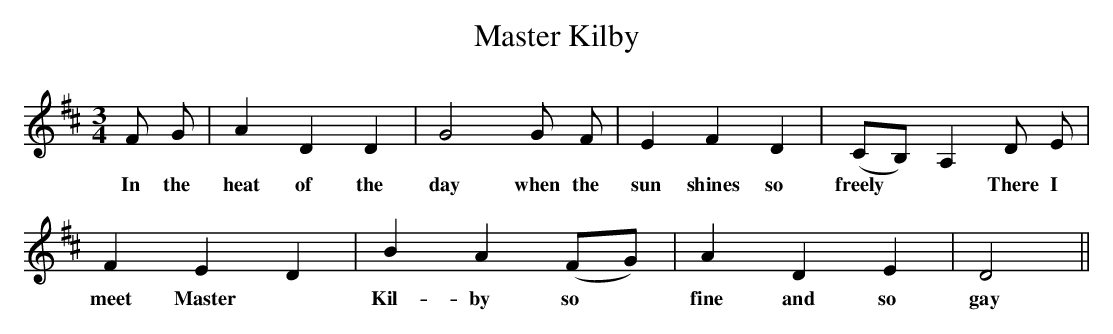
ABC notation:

X:1
T: Master Kilby
M: 3/4
L: 1/8
K: D
F G | A2 D2 D2 | G4 G F | E2 F2 D2 | (CB,) A,2 D E |
w: In the heat of the day when the sun shines so freely **There I
F2 E2 D2 | B2 A2 (FG) | A2 D2 E2 | D4 ||
w: meet Master *Kil-by so *fine and so gay
